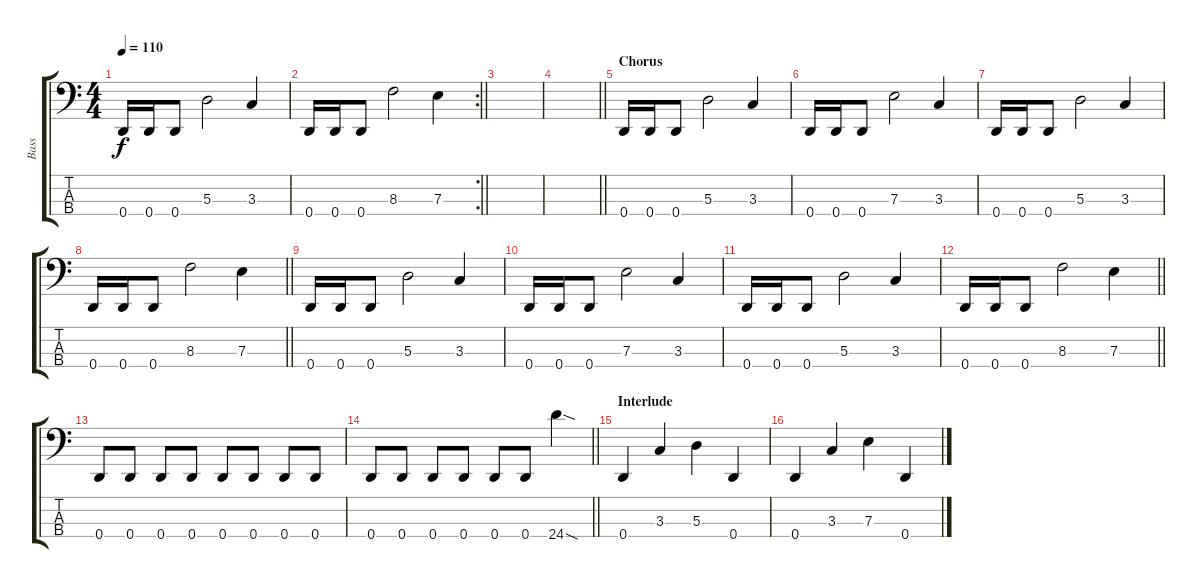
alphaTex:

\track ("Bass" "Bass") {instrument electricbassfinger}
\staff {score tabs}
\tuning (G2 D2 A1 D1) {hide}
\ts (4 4)
\tempo 110
\clef f4
\ks c
0.4.16{dy f} 0.4.16 0.4.8 5.3.2 3.3.4 |
\rc 2
\barLineRight lightlight
0.4.16 0.4.16 0.4.8 8.3.2 7.3.4 |
|
\barLineRight lightlight
|
\section ("" "Chorus")
0.4.16 0.4.16 0.4.8 5.3.2 3.3.4 |
0.4.16 0.4.16 0.4.8 7.3.2 3.3.4 |
0.4.16 0.4.16 0.4.8 5.3.2 3.3.4 |
\barLineRight lightlight
0.4.16 0.4.16 0.4.8 8.3.2 7.3.4 |
0.4.16 0.4.16 0.4.8 5.3.2 3.3.4 |
0.4.16 0.4.16 0.4.8 7.3.2 3.3.4 |
0.4.16 0.4.16 0.4.8 5.3.2 3.3.4 |
\barLineRight lightlight
0.4.16 0.4.16 0.4.8 8.3.2 7.3.4 |
0.4.8 0.4.8 0.4.8 0.4.8 0.4.8 0.4.8 0.4.8 0.4.8 |
\barLineRight lightlight
0.4.8 0.4.8 0.4.8 0.4.8 0.4.8 0.4.8 24.4{sod}.4 |
\section ("" "Interlude")
0.4.4 3.3.4 5.3.4 0.4.4 |
0.4.4 3.3.4 7.3.4 0.4.4
